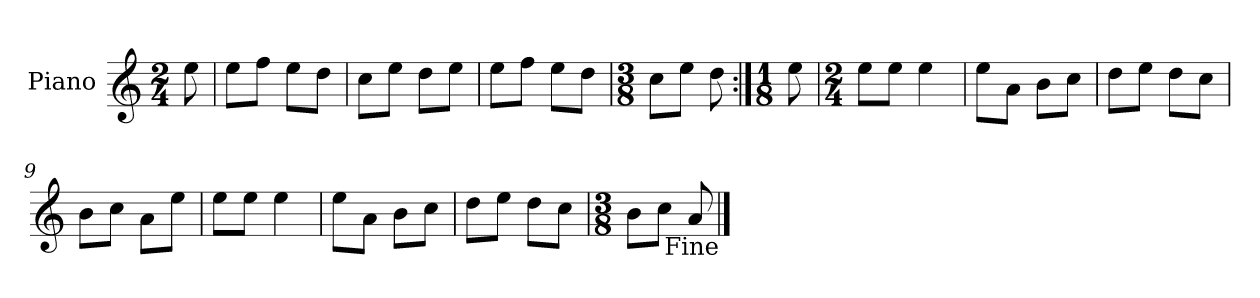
**kern
*part1
*staff1
*I"Piano
*I'Pno.
*clefG2
*k[]
*M2/4
=
8ee\
=1
8ee\L
8ff\J
8ee\L
8dd\J
=2
8cc\L
8ee\J
8dd\L
8ee\J
=3
8ee\L
8ff\J
8ee\L
8dd\J
=4
*M3/8
8cc\L
8ee\J
8dd\
=5:|!
*M1/8
8ee\
=6
*M2/4
8ee\L
8ee\J
4ee\
=7
8ee\L
8a\J
8b\L
8cc\J
=8
8dd\L
8ee\J
8dd\L
8cc\J
=9
8b\L
8cc\J
8a\L
8ee\J
=10
8ee\L
8ee\J
4ee\
=11
8ee\L
8a\J
8b\L
8cc\J
!!LO:LB:g=z
=12
8dd\L
8ee\J
8dd\L
8cc\J
=13
*M3/8
8b\L
8cc\J
8a/
!LO:TX:b:rj:t=Fine
==
*-
